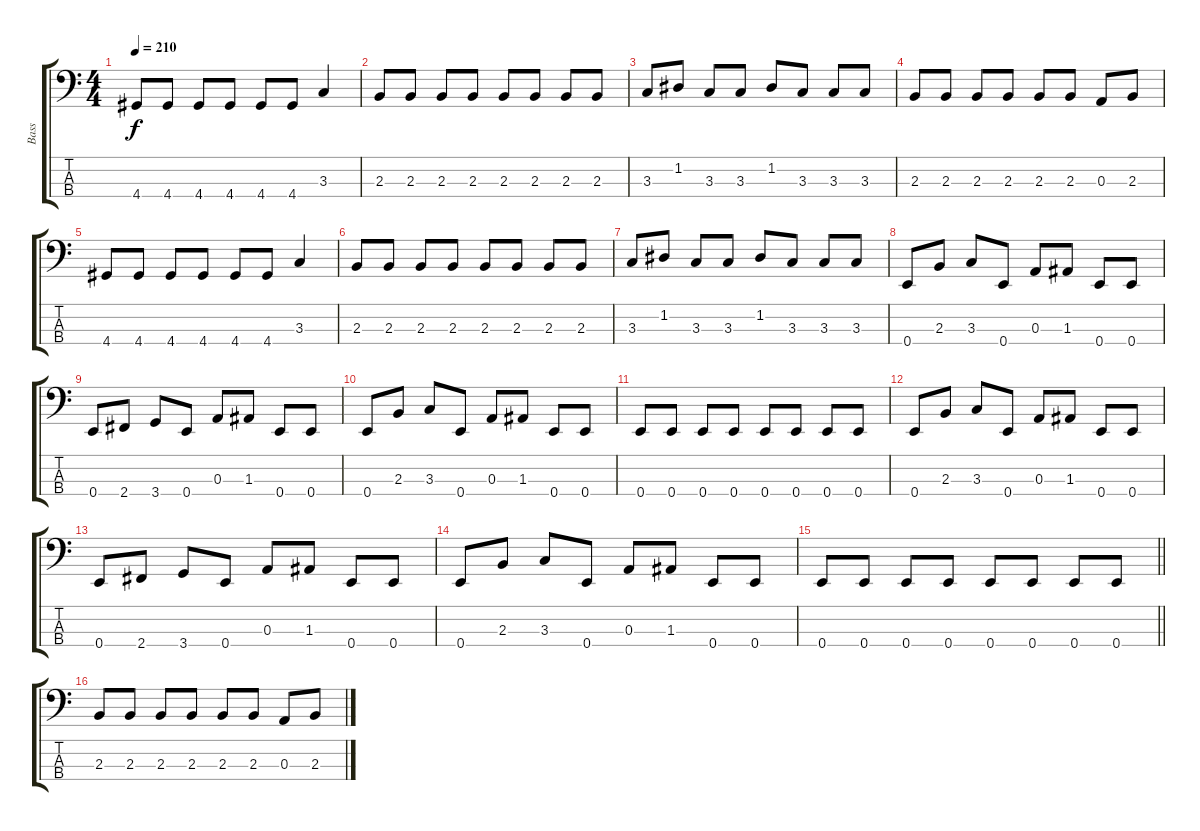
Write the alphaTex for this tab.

\track ("Bass" "Bass") {instrument electricbassfinger}
\staff {score tabs}
\tuning (G2 D2 A1 E1) {hide}
\ts (4 4)
\tempo 210
\clef f4
\ks c
4.4.8{dy f} 4.4.8 4.4.8 4.4.8 4.4.8 4.4.8 3.3.4 |
2.3.8 2.3.8 2.3.8 2.3.8 2.3.8 2.3.8 2.3.8 2.3.8 |
3.3.8 1.2.8 3.3.8 3.3.8 1.2.8 3.3.8 3.3.8 3.3.8 |
2.3.8 2.3.8 2.3.8 2.3.8 2.3.8 2.3.8 0.3.8 2.3.8 |
4.4.8 4.4.8 4.4.8 4.4.8 4.4.8 4.4.8 3.3.4 |
2.3.8 2.3.8 2.3.8 2.3.8 2.3.8 2.3.8 2.3.8 2.3.8 |
3.3.8 1.2.8 3.3.8 3.3.8 1.2.8 3.3.8 3.3.8 3.3.8 |
0.4.8 2.3.8 3.3.8 0.4.8 0.3.8 1.3.8 0.4.8 0.4.8 |
0.4.8 2.4.8 3.4.8 0.4.8 0.3.8 1.3.8 0.4.8 0.4.8 |
0.4.8 2.3.8 3.3.8 0.4.8 0.3.8 1.3.8 0.4.8 0.4.8 |
0.4.8 0.4.8 0.4.8 0.4.8 0.4.8 0.4.8 0.4.8 0.4.8 |
0.4.8 2.3.8 3.3.8 0.4.8 0.3.8 1.3.8 0.4.8 0.4.8 |
0.4.8 2.4.8 3.4.8 0.4.8 0.3.8 1.3.8 0.4.8 0.4.8 |
0.4.8 2.3.8 3.3.8 0.4.8 0.3.8 1.3.8 0.4.8 0.4.8 |
\barLineRight lightlight
0.4.8 0.4.8 0.4.8 0.4.8 0.4.8 0.4.8 0.4.8 0.4.8 |
2.3.8 2.3.8 2.3.8 2.3.8 2.3.8 2.3.8 0.3.8 2.3.8
